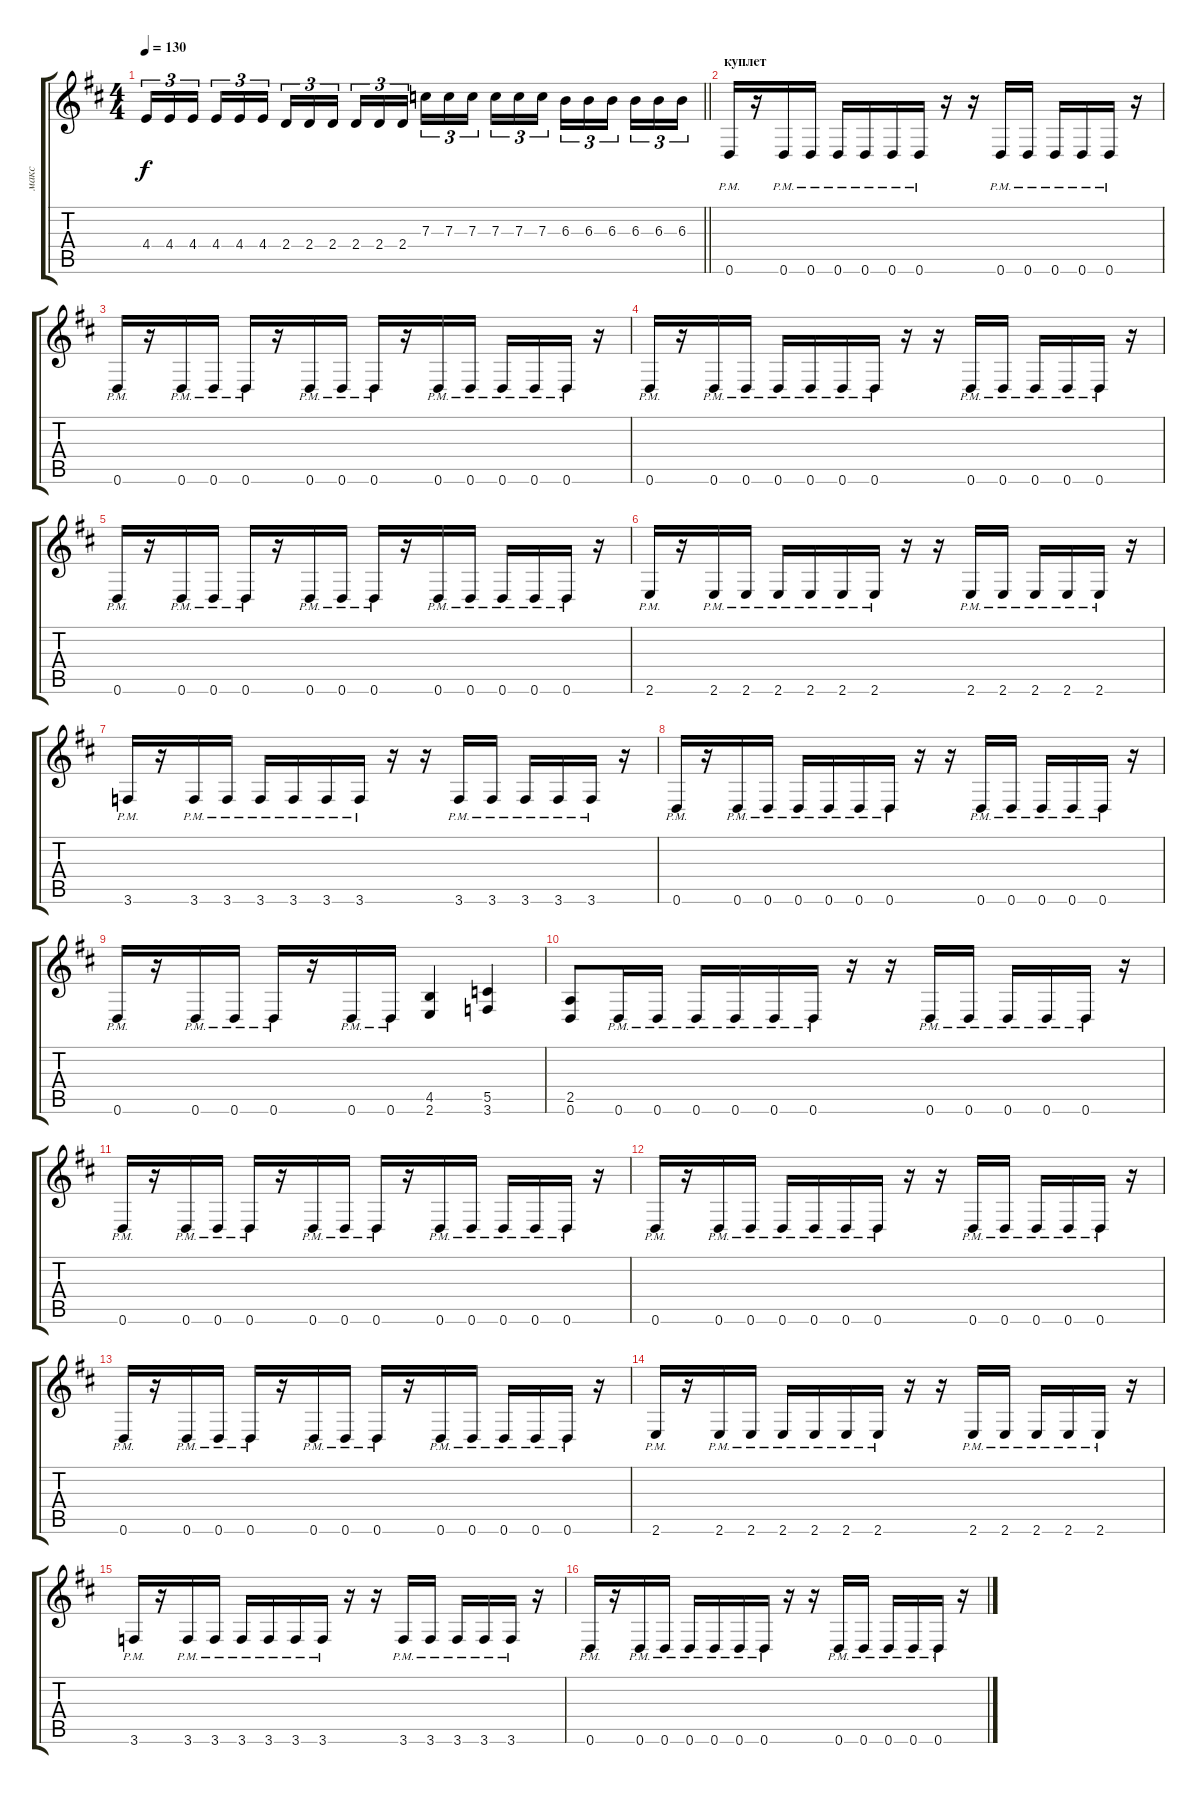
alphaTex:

\track ("макс" "макс") {instrument distortionguitar}
\staff {score tabs}
\tuning (D4 A3 F3 C3 G2 D2) {hide}
\ts (4 4)
\tempo 130
\clef g2
\barLineRight lightlight
\ks bminor
4.4.16{tu (3 2) dy f} 4.4.16{tu (3 2)} 4.4.16{tu (3 2) beam splitsecondary} 4.4.16{tu (3 2)} 4.4.16{tu (3 2)} 4.4.16{tu (3 2)} 2.4.16{tu (3 2)} 2.4.16{tu (3 2)} 2.4.16{tu (3 2) beam splitsecondary} 2.4.16{tu (3 2)} 2.4.16{tu (3 2)} 2.4.16{tu (3 2)} 7.3.16{tu (3 2)} 7.3.16{tu (3 2)} 7.3.16{tu (3 2) beam splitsecondary} 7.3.16{tu (3 2)} 7.3.16{tu (3 2)} 7.3.16{tu (3 2)} 6.3.16{tu (3 2)} 6.3.16{tu (3 2)} 6.3.16{tu (3 2) beam splitsecondary} 6.3.16{tu (3 2)} 6.3.16{tu (3 2)} 6.3.16{tu (3 2)} |
\section ("" "куплет")
0.6{pm}.16 r.16 0.6{pm}.16 0.6{pm}.16 0.6{pm}.16 0.6{pm}.16 0.6{pm}.16 0.6{pm}.16 r.16 r.16 0.6{pm}.16 0.6{pm}.16 0.6{pm}.16 0.6{pm}.16 0.6{pm}.16 r.16 |
0.6{pm}.16 r.16 0.6{pm}.16 0.6{pm}.16 0.6{pm}.16 r.16 0.6{pm}.16 0.6{pm}.16 0.6{pm}.16 r.16 0.6{pm}.16 0.6{pm}.16 0.6{pm}.16 0.6{pm}.16 0.6{pm}.16 r.16 |
0.6{pm}.16 r.16 0.6{pm}.16 0.6{pm}.16 0.6{pm}.16 0.6{pm}.16 0.6{pm}.16 0.6{pm}.16 r.16 r.16 0.6{pm}.16 0.6{pm}.16 0.6{pm}.16 0.6{pm}.16 0.6{pm}.16 r.16 |
0.6{pm}.16 r.16 0.6{pm}.16 0.6{pm}.16 0.6{pm}.16 r.16 0.6{pm}.16 0.6{pm}.16 0.6{pm}.16 r.16 0.6{pm}.16 0.6{pm}.16 0.6{pm}.16 0.6{pm}.16 0.6{pm}.16 r.16 |
2.6{pm}.16 r.16 2.6{pm}.16 2.6{pm}.16 2.6{pm}.16 2.6{pm}.16 2.6{pm}.16 2.6{pm}.16 r.16 r.16 2.6{pm}.16 2.6{pm}.16 2.6{pm}.16 2.6{pm}.16 2.6{pm}.16 r.16 |
3.6{pm}.16 r.16 3.6{pm}.16 3.6{pm}.16 3.6{pm}.16 3.6{pm}.16 3.6{pm}.16 3.6{pm}.16 r.16 r.16 3.6{pm}.16 3.6{pm}.16 3.6{pm}.16 3.6{pm}.16 3.6{pm}.16 r.16 |
0.6{pm}.16 r.16 0.6{pm}.16 0.6{pm}.16 0.6{pm}.16 0.6{pm}.16 0.6{pm}.16 0.6{pm}.16 r.16 r.16 0.6{pm}.16 0.6{pm}.16 0.6{pm}.16 0.6{pm}.16 0.6{pm}.16 r.16 |
0.6{pm}.16 r.16 0.6{pm}.16 0.6{pm}.16 0.6{pm}.16 r.16 0.6{pm}.16 0.6{pm}.16 (4.5 2.6).4 (5.5 3.6).4 |
(2.5 0.6).8 0.6{pm}.16 0.6{pm}.16 0.6{pm}.16 0.6{pm}.16 0.6{pm}.16 0.6{pm}.16 r.16 r.16 0.6{pm}.16 0.6{pm}.16 0.6{pm}.16 0.6{pm}.16 0.6{pm}.16 r.16 |
0.6{pm}.16 r.16 0.6{pm}.16 0.6{pm}.16 0.6{pm}.16 r.16 0.6{pm}.16 0.6{pm}.16 0.6{pm}.16 r.16 0.6{pm}.16 0.6{pm}.16 0.6{pm}.16 0.6{pm}.16 0.6{pm}.16 r.16 |
0.6{pm}.16 r.16 0.6{pm}.16 0.6{pm}.16 0.6{pm}.16 0.6{pm}.16 0.6{pm}.16 0.6{pm}.16 r.16 r.16 0.6{pm}.16 0.6{pm}.16 0.6{pm}.16 0.6{pm}.16 0.6{pm}.16 r.16 |
0.6{pm}.16 r.16 0.6{pm}.16 0.6{pm}.16 0.6{pm}.16 r.16 0.6{pm}.16 0.6{pm}.16 0.6{pm}.16 r.16 0.6{pm}.16 0.6{pm}.16 0.6{pm}.16 0.6{pm}.16 0.6{pm}.16 r.16 |
2.6{pm}.16 r.16 2.6{pm}.16 2.6{pm}.16 2.6{pm}.16 2.6{pm}.16 2.6{pm}.16 2.6{pm}.16 r.16 r.16 2.6{pm}.16 2.6{pm}.16 2.6{pm}.16 2.6{pm}.16 2.6{pm}.16 r.16 |
3.6{pm}.16 r.16 3.6{pm}.16 3.6{pm}.16 3.6{pm}.16 3.6{pm}.16 3.6{pm}.16 3.6{pm}.16 r.16 r.16 3.6{pm}.16 3.6{pm}.16 3.6{pm}.16 3.6{pm}.16 3.6{pm}.16 r.16 |
0.6{pm}.16 r.16 0.6{pm}.16 0.6{pm}.16 0.6{pm}.16 0.6{pm}.16 0.6{pm}.16 0.6{pm}.16 r.16 r.16 0.6{pm}.16 0.6{pm}.16 0.6{pm}.16 0.6{pm}.16 0.6{pm}.16 r.16
